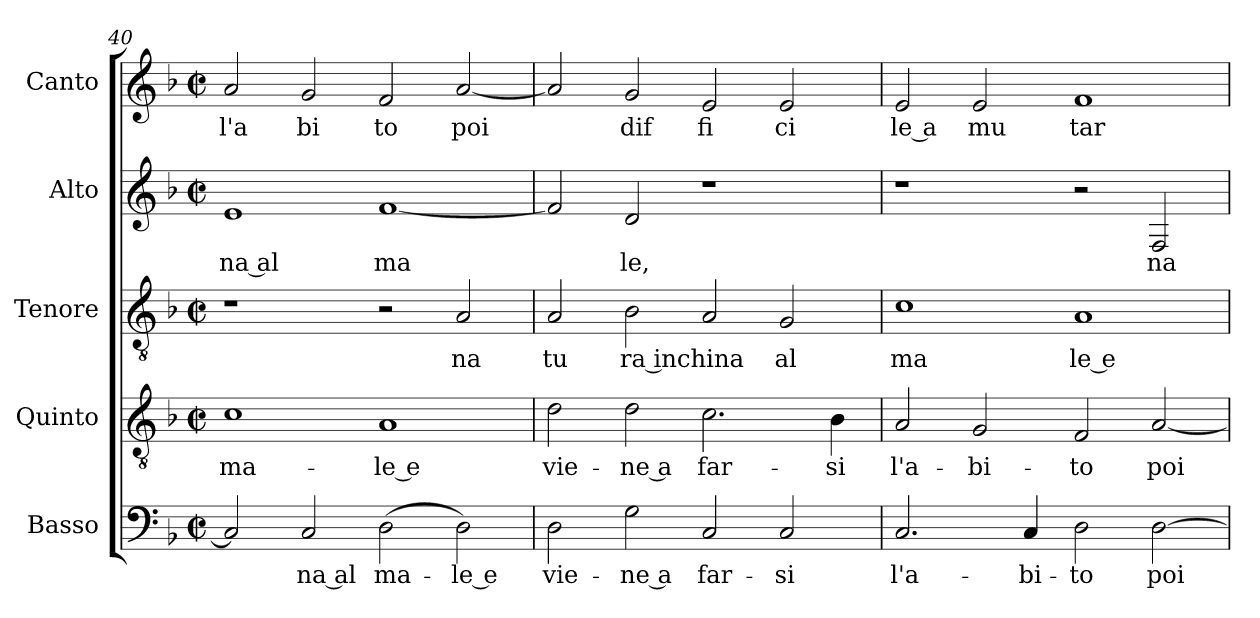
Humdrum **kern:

**kern	**text	**kern	**text	**kern	**text	**kern	**text	**kern	**text
*part5	*part5	*part4	*part4	*part3	*part3	*part2	*part2	*part1	*part1
*staff5	*staff5	*staff4	*staff4	*staff3	*staff3	*staff2	*staff2	*staff1	*staff1
*I"Basso	*	*I"Quinto	*	*I"Tenore	*	*I"Alto	*	*I"Canto	*
*clefF4	*	*clefGv2	*	*clefGv2	*	*clefG2	*	*clefG2	*
*k[b-]	*	*k[b-]	*	*k[b-]	*	*k[b-]	*	*k[b-]	*
*F:	*	*F:	*	*F:	*	*F:	*	*F:	*
*M2/2	*	*M2/2	*	*M2/2	*	*M2/2	*	*M2/2	*
*met(c|)	*	*met(c|)	*	*met(c|)	*	*met(c|)	*	*met(c|)	*
=40	=40	=40	=40	=40	=40	=40	=40	=40	=40
!	!	!	!LO:LY:b:cj	!	!	!	!LO:LY:b:rj	!	!LO:LY:b:cj
2C/]	.	1c	ma-	1r	.	1e	na al	2a/	l'a
!	!LO:LY:b:rj	!	!	!	!	!	!	!	!LO:LY:b:cj
2C/	-na al	.	.	.	.	.	.	2g/	bi
!	!LO:LY:b:cj	!	!LO:LY:b:rj	!	!	!	!LO:LY:b:cj	!	!LO:LY:b:cj
(>2D\	ma-	1A	-le e	2r	.	[<1f	ma	2f/	to
!	!LO:LY:b:rj	!	!	!	!LO:LY:b:cj	!	!	!	!LO:LY:b
2D\)	-le e	.	.	2A/	na	.	.	[<2a/	poi
=41	=41	=41	=41	=41	=41	=41	=41	=41	=41
!	!LO:LY:b:cj	!	!LO:LY:b:cj	!	!LO:LY:b:cj	!	!	!	!
2D\	vie-	2d\	vie-	2A/	tu	2f/]	.	2a/]	.
!	!LO:LY:b:rj	!	!LO:LY:b:rj	!	!LO:LY:b:rj	!	!LO:LY:b:cj	!	!LO:LY:b:cj
2G\	-ne a	2d\	-ne a	2B-\	ra inchina	2d/	le,	2g/	dif
!	!LO:LY:b:cj	!	!LO:LY:b:cj	!	!	!	!	!	!LO:LY:b:cj
2C/	far-	(2.c\	far-	2A/	.	1r	.	2e/	fi
!	!LO:LY:b:cj	!	!	!	!LO:LY:b	!	!	!	!LO:LY:b:cj
2C/	-si	.	.	2G/	al	.	.	2e/	ci
!	!	!	!LO:LY:b:cj	!	!	!	!	!	!
.	.	4B-\	-si	.	.	.	.	.	.
=42	=42	=42	=42	=42	=42	=42	=42	=42	=42
!	!LO:LY:b:cj	!	!LO:LY:b:cj	!	!LO:LY:b:cj	!	!	!	!LO:LY:b:rj
2.C/	l'a-	2A/	l'a-	1c	ma	1r	.	2e/	le a
!	!	!	!LO:LY:b:cj	!	!	!	!	!	!LO:LY:b:cj
.	.	2G/	-bi-	.	.	.	.	2e/	mu
!	!LO:LY:b:cj	!	!	!	!	!	!	!	!
4C/	-bi-	.	.	.	.	.	.	.	.
!	!LO:LY:b:cj	!	!LO:LY:b:cj	!	!LO:LY:b:rj	!	!	!	!LO:LY:b:cj
2D\	-to	2F/	-to	1A	le e	2r	.	1f	tar
!	!LO:LY:b	!	!LO:LY:b	!	!	!	!LO:LY:b:cj	!	!
[>2D\	poi	[>2A/	poi	.	.	2F/	na	.	.
=	=	=	=	=	=	=	=	=	=
*-	*-	*-	*-	*-	*-	*-	*-	*-	*-
